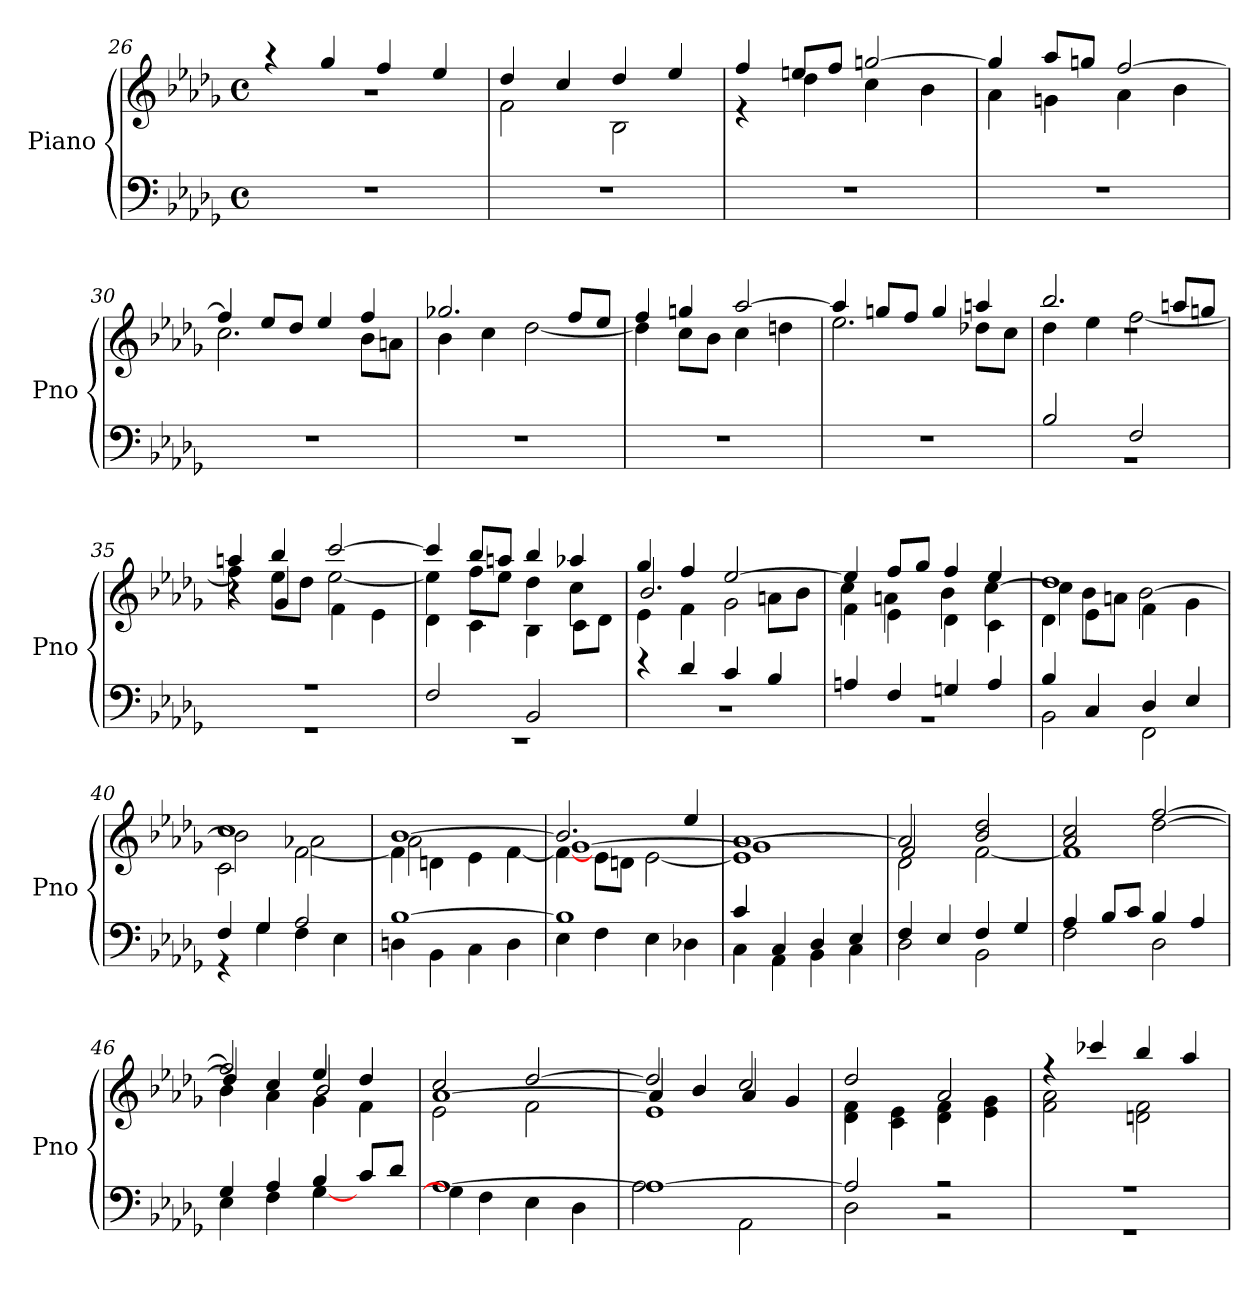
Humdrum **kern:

**kern	**kern
*part1	*part1
*staff2	*staff1
*I"Piano	*
*I'Pno	*
*clefF4	*clefG2
*k[b-e-a-d-g-]	*k[b-e-a-d-g-]
*D-:	*D-:
*M4/4	*M4/4
*met(c)	*met(c)
=26	=26
*	*^
1r	4r	1r
.	4gg-/	.
.	4ff/	.
.	4ee-/	.
=27	=27	=27
1r	4dd-/	2f\
.	4cc/	.
.	4dd-/	2B-\
.	4ee-/	.
=28	=28	=28
1r	4ff/	4r
.	8eenL	4dd-\
.	8ffJ	.
.	[2ggn/	4cc\
.	.	4b-\
=29	=29	=29
1r	4gg/]	4a-\
.	8aa-L	4gn\
.	8ggJ	.
.	[2ff/	4a-\
.	.	4b-\
=30	=30	=30
1r	4ff/]	2.cc\
.	8ee-/L	.
.	8dd-/J	.
.	4ee-/	.
.	4ff/	8b-L
.	.	8anJ
!!LO:LB:g=z
=31	=31	=31
*^	*	*^
1r	2ryy	2.gg-X/	4b-\	2ryy
.	.	.	4cc\	.
.	2ryy	.	[2dd-\	2ryy
.	.	8ffL	.	.
.	.	8ee-J	.	.
=32	=32	=32	=32	=32
1r	2ryy	4ff/	4dd-\]	2ryy
.	.	4ggn/	8ccL	.
.	.	.	8b-J	.
.	2ryy	[2aa-/	4cc\	2ryy
.	.	.	4ddn\	.
=33	=33	=33	=33	=33
1r	2ryy	4aa-/]	2.ee-\	2ryy
.	.	8ggn/L	.	.
.	.	8ff/J	.	.
.	2ryy	4gg/	.	2ryy
.	.	4aan/	8dd-X\L	.
.	.	.	8cc\J	.
=34	=34	=34	=34	=34
2B-/	1r	2.bb-/	4dd-\	1r
.	.	.	4ee-\	.
2F/	.	.	[2ff\	.
.	.	8aanL	.	.
.	.	8ggnJ	.	.
=35	=35	=35	=35	=35
1r	1r	4aan/	4ff\]	4r
.	.	4bb-/	8ee-\L	4g-
.	.	.	8dd-\J	.
.	.	[2ccc/	[2ee-\	4f\
.	.	.	.	4e-\
=36	=36	=36	=36	=36
2F/	1r	4ccc/]	4ee-\]	4d-\
.	.	8bb-/L	8ff\L	4c\
.	.	8aan/J	8ee-\J	.
2BB-/	.	4bb-/	4dd-\	4B-\
.	.	4aa-X/	4cc\	8c\L
.	.	.	.	8d-\J
!!LO:LB:g=z	!!	!!
=37	=37	=37	=37	=37
4r	1r	4gg-/	4e-\	2.b-/
4d-/	.	4ff/	4f\	.
4c/	.	[2ee-/	2g-\	.
4B-/	.	.	.	8an\L
.	.	.	.	8b-\J
=38	=38	=38	=38	=38
4An/	1r	4ee-/]	4f\	4cc\
4F/	.	8ff/L	4e-\	4an\
.	.	8gg-/J	.	.
4Gn/	.	4ff/	4d-\	4b-\
4A/	.	4ee-/	4c\	[4cc\
=39	=39	=39	=39	=39
4B-/	2BB-\	1dd-/	4d-\	4cc\]
4C/	.	.	4e-\	8b-\L
.	.	.	.	8an\J
4D-/	2FF\	.	4f\	[2b-\
4E-/	.	.	4g-\	.
=40	=40	=40	=40	=40
4F/	4r	1cc/	2c\	2b-\]
4G-/	4G-\	.	.	.
2A-/	4F\	.	[2f\	2a-X\
.	4E-\	.	.	.
=41	=41	=41	=41	=41
[1B-/	4Dn\	[1b-/	4f\]	2a-\
.	4BB-\	.	4dn\	.
.	4C\	.	4e-\	2ryy
.	4D\	.	[4f\	.
=42	=42	=42	=42	=42
1B-/]	4E-\	2.b-/]	4f\_	[1g-\
.	4F\	.	8e-\L	.
.	.	.	8dn\J	.
.	4E-\	.	[2e-\	.
.	4D-X\	4ee-/	.	.
!!LO:LB:g=z	!!	!!
=43	=43	=43	=43	=43
4c/	4C\	[1a-/	1e-\]	1g-\]
4C/	4AA-\	.	.	.
4D-/	4BB-\	.	.	.
4E-/	4C\	.	.	.
=44	=44	=44	=44	=44
4F/	2D-\	2a-/]	2d-\	2f/
4E-/	.	.	.	.
4F/	2BB-\	2b-/ 2dd-/	[2f\	2ryy
4G-/	.	.	.	.
=45	=45	=45	=45	=45
4A-/	2F\	2a-/ 2cc/	1f\]	2ryy
8B-/L	.	.	.	.
8c/J	.	.	.	.
4B-/	2D-\	[2ff/	.	[2dd-\
4A-/	.	.	.	.
=46	=46	=46	=46	=46
4G-/	4E-\	2ff/]	4b-\	4dd-/]
4A-/	4F\	.	4a-\	4cc/
4B-/	[4G-\	4ee-/	4g-\	2b-/
8c/L	4ryy	4dd-/	4f\	.
8d-/J	.	.	.	.
=47	=47	=47	=47	=47
[1A-/	4G-\]	2cc/	2e-\	[1a-\
.	4F\	.	.	.
.	4E-\	[2dd-/	2f\	.
.	4D-\	.	.	.
=48	=48	=48	=48	=48
1A-/_	2A-\	2dd-/]	1e-\	4a-/]
.	.	.	.	4b-/
.	2AA-\	2cc/	.	4a-/
.	.	.	.	4g-/
!!LO:LB:g=z	!!	!!
=49	=49	=49	=49	=49
2A-/]	2D-\	2dd-/	4d-\ 4f\	2ryy
.	.	.	4c\ 4e-\	.
2r	2r	2a-/	4d-\ 4f\	2ryy
.	.	.	4e-\ 4g-\	.
=50	=50	=50	=50	=50
1r	1r	4r	2f\ 2a-\	2ryy
.	.	4ccc-X/	.	.
.	.	4bb-/	2dn\ 2f\	2ryy
.	.	4aa-/	.	.
*v	*v	*	*	*
*	*v	*v	*v
=	=
*-	*-
